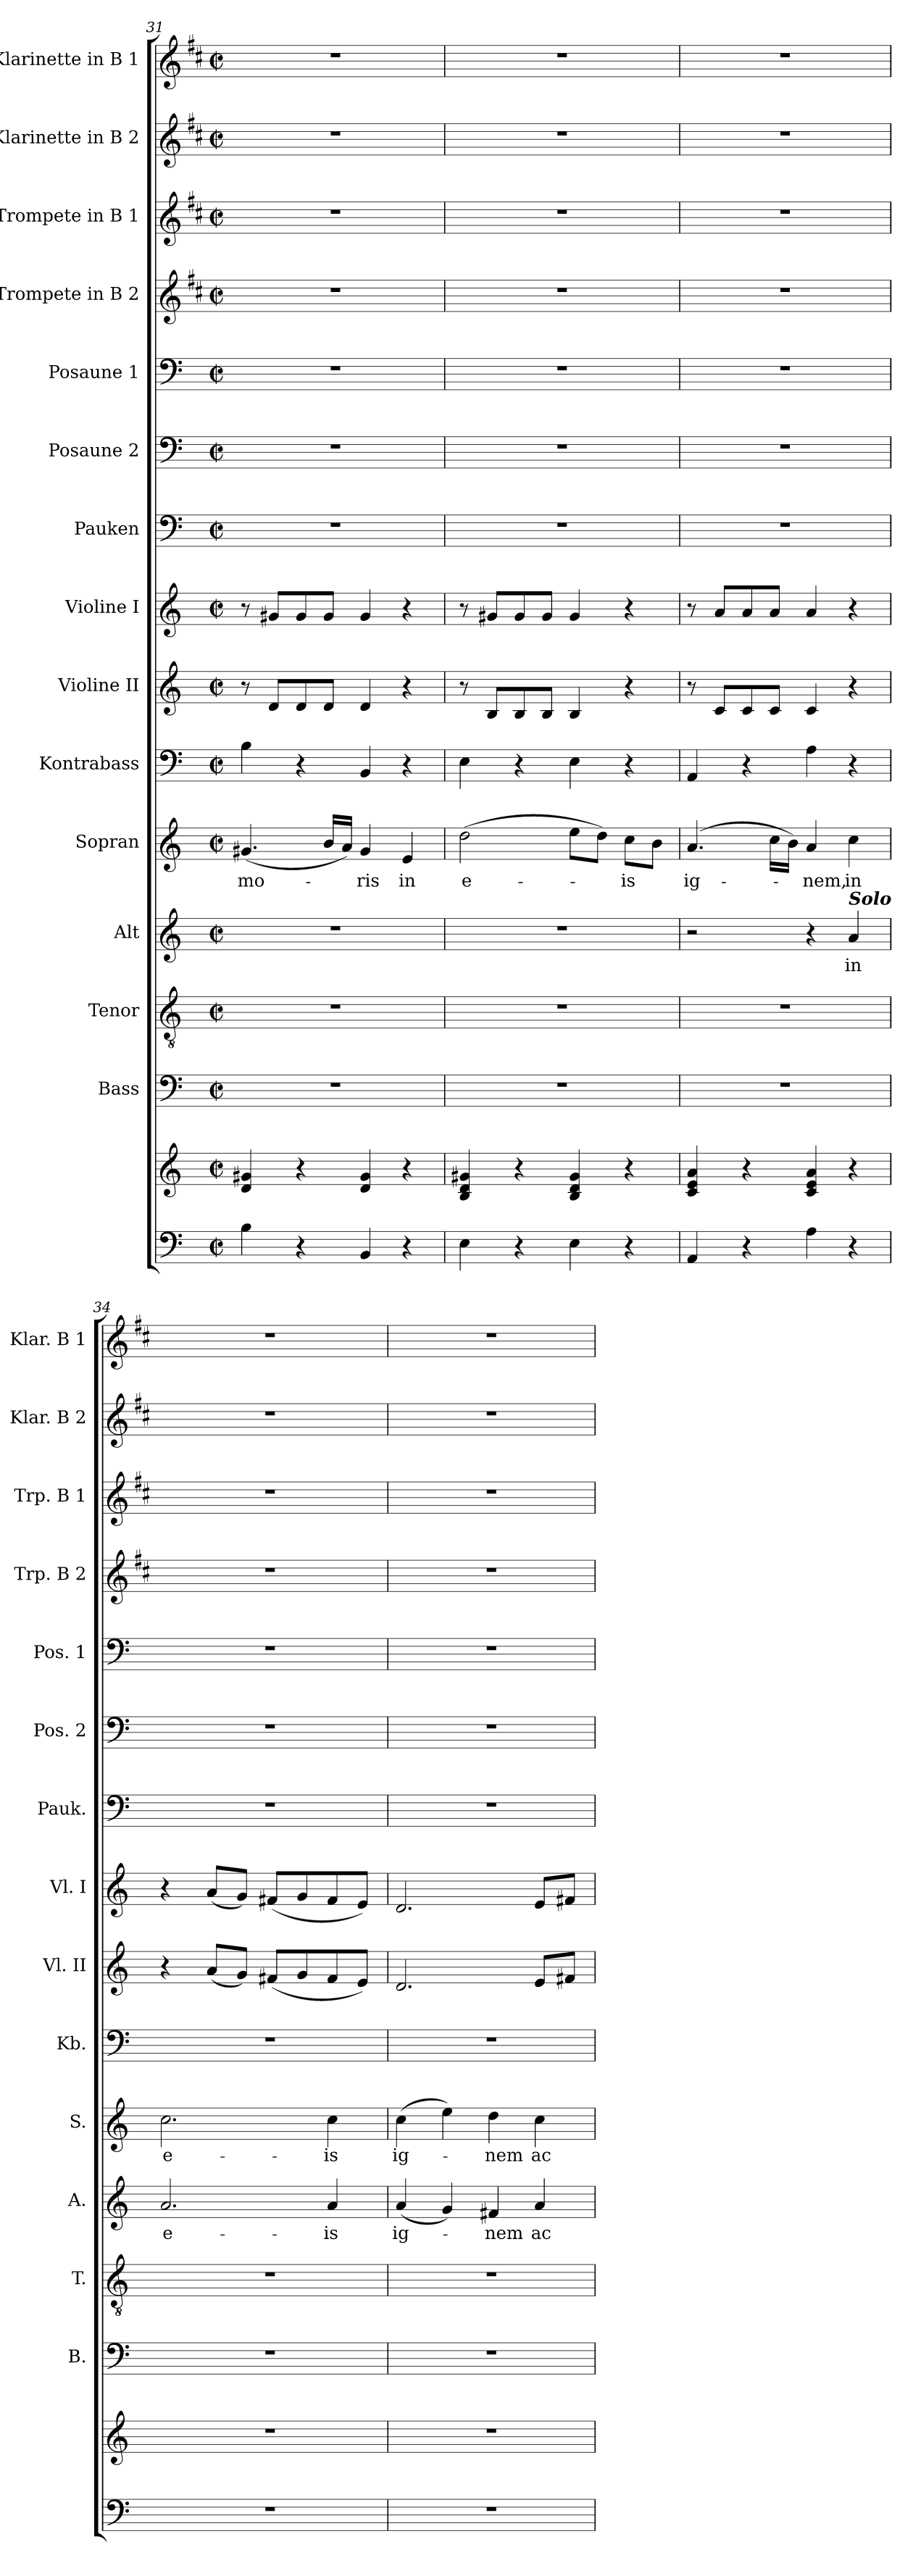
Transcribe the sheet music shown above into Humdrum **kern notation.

**kern	**kern	**kern	**kern	**kern	**text	**kern	**text	**kern	**kern	**kern	**kern	**kern	**kern	**kern	**kern	**kern	**kern
*part15	*part15	*part14	*part13	*part12	*part12	*part11	*part11	*part10	*part9	*part8	*part7	*part6	*part5	*part4	*part3	*part2	*part1
*staff16	*staff15	*staff14	*staff13	*staff12	*staff12	*staff11	*staff11	*staff10	*staff9	*staff8	*staff7	*staff6	*staff5	*staff4	*staff3	*staff2	*staff1
*	*	*I"Bass	*I"Tenor	*I"Alt	*	*I"Sopran	*	*I"Kontrabass	*I"Violine II	*I"Violine I	*I"Pauken	*I"Posaune 2	*I"Posaune 1	*I"Trompete in B 2	*I"Trompete in B 1	*I"Klarinette in B 2	*I"Klarinette in B 1
*	*	*I'B.	*I'T.	*I'A.	*	*I'S.	*	*I'Kb.	*I'Vl. II	*I'Vl. I	*I'Pauk.	*I'Pos. 2	*I'Pos. 1	*I'Trp. B 2	*I'Trp. B 1	*I'Klar. B 2	*I'Klar. B 1
*clefF4	*clefG2	*clefF4	*clefGv2	*clefG2	*	*clefG2	*	*clefF4	*clefG2	*clefG2	*clefF4	*clefF4	*clefF4	*clefG2	*clefG2	*clefG2	*clefG2
*	*	*	*	*	*	*	*	*ITrd7c12	*	*	*	*	*	*ITrd1c2	*ITrd1c2	*ITrd1c2	*ITrd1c2
*k[]	*k[]	*k[]	*k[]	*k[]	*	*k[]	*	*k[]	*k[]	*k[]	*k[]	*k[]	*k[]	*k[]	*k[]	*k[]	*k[]
*C:	*C:	*C:	*C:	*C:	*	*C:	*	*C:	*C:	*C:	*C:	*C:	*C:	*C:	*C:	*C:	*C:
*M2/2	*M2/2	*M2/2	*M2/2	*M2/2	*	*M2/2	*	*M2/2	*M2/2	*M2/2	*M2/2	*M2/2	*M2/2	*M2/2	*M2/2	*M2/2	*M2/2
*met(c|)	*met(c|)	*met(c|)	*met(c|)	*met(c|)	*	*met(c|)	*	*met(c|)	*met(c|)	*met(c|)	*met(c|)	*met(c|)	*met(c|)	*met(c|)	*met(c|)	*met(c|)	*met(c|)
=31	=31	=31	=31	=31	=31	=31	=31	=31	=31	=31	=31	=31	=31	=31	=31	=31	=31
!	!	!	!	!	!	!	!LO:LY:b	!	!	!	!	!	!	!	!	!	!
4B\	4d/ 4g#X/	1r	1r	1r	.	(<4.g#X/	-mo-	4BB\	8r	8r	1r	1r	1r	1r	1r	1r	1r
.	.	.	.	.	.	.	.	.	8d/L	8g#X/L	.	.	.	.	.	.	.
4r	4r	.	.	.	.	.	.	4r	8d/	8g#/	.	.	.	.	.	.	.
.	.	.	.	.	.	16b/LL	.	.	8d/J	8g#/J	.	.	.	.	.	.	.
.	.	.	.	.	.	16a/JJ)	.	.	.	.	.	.	.	.	.	.	.
!	!	!	!	!	!	!	!LO:LY:b	!	!	!	!	!	!	!	!	!	!
4BB/	4d/ 4g#/	.	.	.	.	4g#/	-ris	4BBB/	4d/	4g#/	.	.	.	.	.	.	.
!	!	!	!	!	!	!	!LO:LY:b	!	!	!	!	!	!	!	!	!	!
4r	4r	.	.	.	.	4e/	in	4r	4r	4r	.	.	.	.	.	.	.
=32	=32	=32	=32	=32	=32	=32	=32	=32	=32	=32	=32	=32	=32	=32	=32	=32	=32
!	!	!	!	!	!	!	!LO:LY:b	!	!	!	!	!	!	!	!	!	!
4E\	4B/ 4d/ 4g#X/	1r	1r	1r	.	(>2dd\	e-	4EE\	8r	8r	1r	1r	1r	1r	1r	1r	1r
.	.	.	.	.	.	.	.	.	8B/L	8g#X/L	.	.	.	.	.	.	.
4r	4r	.	.	.	.	.	.	4r	8B/	8g#/	.	.	.	.	.	.	.
.	.	.	.	.	.	.	.	.	8B/J	8g#/J	.	.	.	.	.	.	.
4E\	4B/ 4d/ 4g#/	.	.	.	.	8ee\L	.	4EE\	4B/	4g#/	.	.	.	.	.	.	.
.	.	.	.	.	.	8dd\J)	.	.	.	.	.	.	.	.	.	.	.
!	!	!	!	!	!	!	!LO:LY:b	!	!	!	!	!	!	!	!	!	!
4r	4r	.	.	.	.	8cc\L	-is	4r	4r	4r	.	.	.	.	.	.	.
.	.	.	.	.	.	8b\J	.	.	.	.	.	.	.	.	.	.	.
=33	=33	=33	=33	=33	=33	=33	=33	=33	=33	=33	=33	=33	=33	=33	=33	=33	=33
!	!	!	!	!	!	!	!LO:LY:b	!	!	!	!	!	!	!	!	!	!
4AA/	4c/ 4e/ 4a/	1r	1r	2r	.	(4.a/	ig-	4AAA/	8r	8r	1r	1r	1r	1r	1r	1r	1r
.	.	.	.	.	.	.	.	.	8c/L	8a/L	.	.	.	.	.	.	.
4r	4r	.	.	.	.	.	.	4r	8c/	8a/	.	.	.	.	.	.	.
.	.	.	.	.	.	16cc\LL	.	.	8c/J	8a/J	.	.	.	.	.	.	.
.	.	.	.	.	.	16b\JJ)	.	.	.	.	.	.	.	.	.	.	.
!	!	!	!	!	!	!	!LO:LY:b	!	!	!	!	!	!	!	!	!	!
4A\	4c/ 4e/ 4a/	.	.	4r	.	4a/	-nem,	4AA\	4c/	4a/	.	.	.	.	.	.	.
!	!	!	!	!LO:TX:a:Bi:t=Solo	!	!	!	!	!	!	!	!	!	!	!	!	!
!	!	!	!	!	!LO:LY:b	!	!LO:LY:b	!	!	!	!	!	!	!	!	!	!
4r	4r	.	.	4a/	in	4cc\	in	4r	4r	4r	.	.	.	.	.	.	.
=34	=34	=34	=34	=34	=34	=34	=34	=34	=34	=34	=34	=34	=34	=34	=34	=34	=34
!	!	!	!	!	!LO:LY:b	!	!LO:LY:b	!	!	!	!	!	!	!	!	!	!
1r	1r	1r	1r	2.a/	e-	2.cc\	e-	1r	4r	4r	1r	1r	1r	1r	1r	1r	1r
.	.	.	.	.	.	.	.	.	(<8a/L	(<8a/L	.	.	.	.	.	.	.
.	.	.	.	.	.	.	.	.	8g/J)	8g/J)	.	.	.	.	.	.	.
.	.	.	.	.	.	.	.	.	(<8f#X/L	(<8f#X/L	.	.	.	.	.	.	.
.	.	.	.	.	.	.	.	.	8g/	8g/	.	.	.	.	.	.	.
!	!	!	!	!	!LO:LY:b	!	!LO:LY:b	!	!	!	!	!	!	!	!	!	!
.	.	.	.	4a/	-is	4cc\	-is	.	8f#/	8f#/	.	.	.	.	.	.	.
.	.	.	.	.	.	.	.	.	8e/J)	8e/J)	.	.	.	.	.	.	.
=35	=35	=35	=35	=35	=35	=35	=35	=35	=35	=35	=35	=35	=35	=35	=35	=35	=35
!	!	!	!	!	!LO:LY:b	!	!LO:LY:b	!	!	!	!	!	!	!	!	!	!
1r	1r	1r	1r	(<4a/	ig-	(>4cc\	ig-	1r	2.d/	2.d/	1r	1r	1r	1r	1r	1r	1r
.	.	.	.	4g/)	.	4ee\)	.	.	.	.	.	.	.	.	.	.	.
!	!	!	!	!	!LO:LY:b	!	!LO:LY:b	!	!	!	!	!	!	!	!	!	!
.	.	.	.	4f#X/	-nem	4dd\	-nem	.	.	.	.	.	.	.	.	.	.
!	!	!	!	!	!LO:LY:b	!	!LO:LY:b	!	!	!	!	!	!	!	!	!	!
.	.	.	.	4a/	ac-	4cc\	ac-	.	8e/L	8e/L	.	.	.	.	.	.	.
.	.	.	.	.	.	.	.	.	8f#X/J	8f#X/J	.	.	.	.	.	.	.
=	=	=	=	=	=	=	=	=	=	=	=	=	=	=	=	=	=
*-	*-	*-	*-	*-	*-	*-	*-	*-	*-	*-	*-	*-	*-	*-	*-	*-	*-
